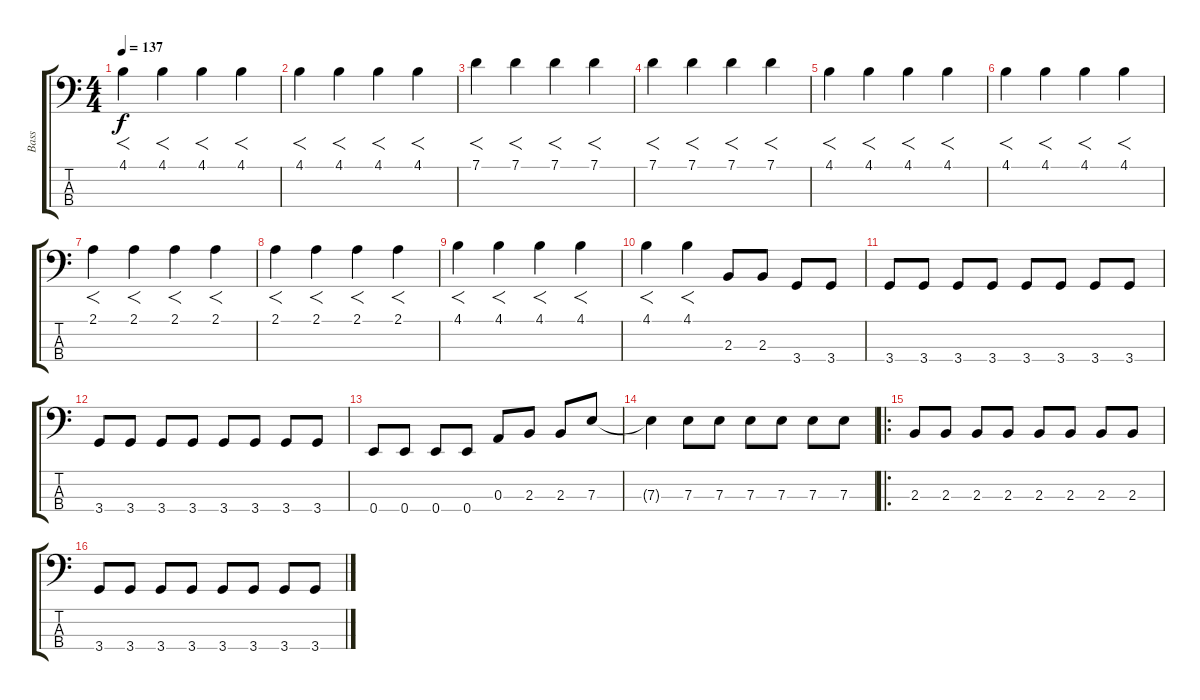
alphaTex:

\track ("Bass" "Bass") {instrument electricbasspick}
\staff {score tabs}
\tuning (G2 D2 A1 E1) {hide}
\ts (4 4)
\tempo 137
\clef f4
\ks c
4.1.4{f dy f} 4.1.4{f} 4.1.4{f} 4.1.4{f} |
4.1.4{f} 4.1.4{f} 4.1.4{f} 4.1.4{f} |
7.1.4{f} 7.1.4{f} 7.1.4{f} 7.1.4{f} |
7.1.4{f} 7.1.4{f} 7.1.4{f} 7.1.4{f} |
4.1.4{f} 4.1.4{f} 4.1.4{f} 4.1.4{f} |
4.1.4{f} 4.1.4{f} 4.1.4{f} 4.1.4{f} |
2.1.4{f} 2.1.4{f} 2.1.4{f} 2.1.4{f} |
2.1.4{f} 2.1.4{f} 2.1.4{f} 2.1.4{f} |
4.1.4{f} 4.1.4{f} 4.1.4{f} 4.1.4{f} |
4.1.4{f} 4.1.4{f} 2.3.8{volume 14 balance 8 instrument electricbasspick} 2.3.8 3.4.8 3.4.8 |
3.4.8{volume 14 instrument electricbasspick} 3.4.8 3.4.8 3.4.8 3.4.8 3.4.8 3.4.8 3.4.8 |
3.4.8 3.4.8 3.4.8 3.4.8 3.4.8 3.4.8 3.4.8 3.4.8 |
0.4.8 0.4.8 0.4.8 0.4.8 0.3.8 2.3.8 2.3.8 7.3.8 |
7.3{t}.4 7.3.8 7.3.8 7.3.8 7.3.8 7.3.8 7.3.8 |
\ro
2.3.8 2.3.8 2.3.8 2.3.8 2.3.8 2.3.8 2.3.8 2.3.8 |
3.4.8 3.4.8 3.4.8 3.4.8 3.4.8 3.4.8 3.4.8 3.4.8
